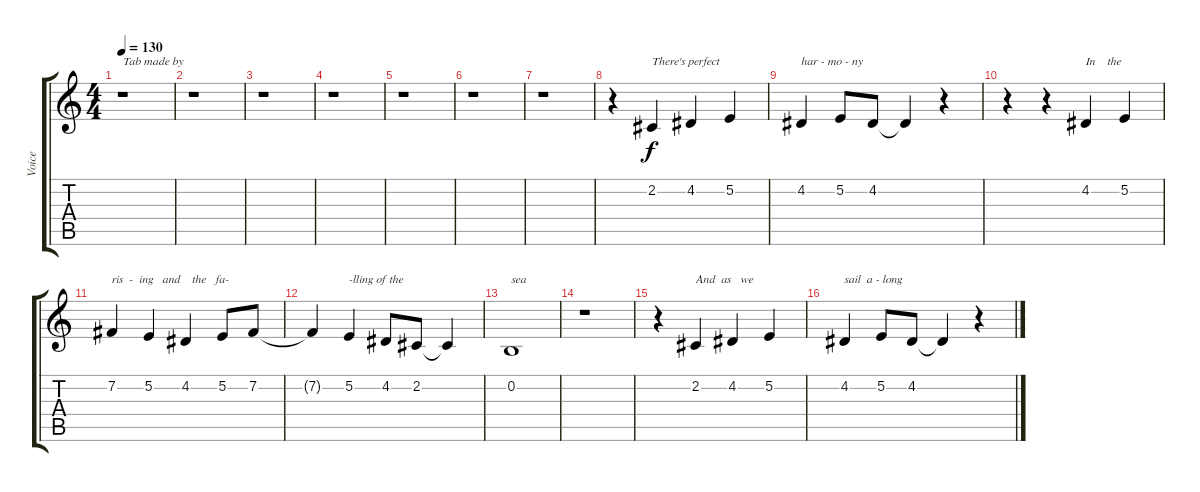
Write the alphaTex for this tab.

\track ("Voice" "Voice") {instrument violin}
\staff {score tabs}
\tuning (E4 B3 G3 D3 A2 E2) {hide}
\ts (4 4)
\tempo 130
\tempo 120
\tempo 130
\clef g2
\ks c
r.1{txt "Tab made by" dy f instrument violin} |
r.1 |
r.1 |
r.1 |
r.1 |
r.1 |
r.1 |
r.4 2.2.4{txt "There's perfect"} 4.2.4 5.2.4 |
4.2.4{txt "har - mo - ny"} 5.2.8 4.2.8 4.2{t}.4 r.4 |
r.4 r.4 4.2.4{txt "In    the"} 5.2.4 |
7.2.4{txt "ris  -  ing   and    the   fa-"} 5.2.4 4.2.4 5.2.8 7.2.8 |
7.2{t}.4 5.2.4{txt "-lling of the"} 4.2.8 2.2.8 2.2{t}.4 |
0.2.1{txt "sea"} |
r.1 |
r.4 2.2.4{txt "And  as   we"} 4.2.4 5.2.4 |
4.2.4{txt "sail  a - long"} 5.2.8 4.2.8 4.2{t}.4 r.4
